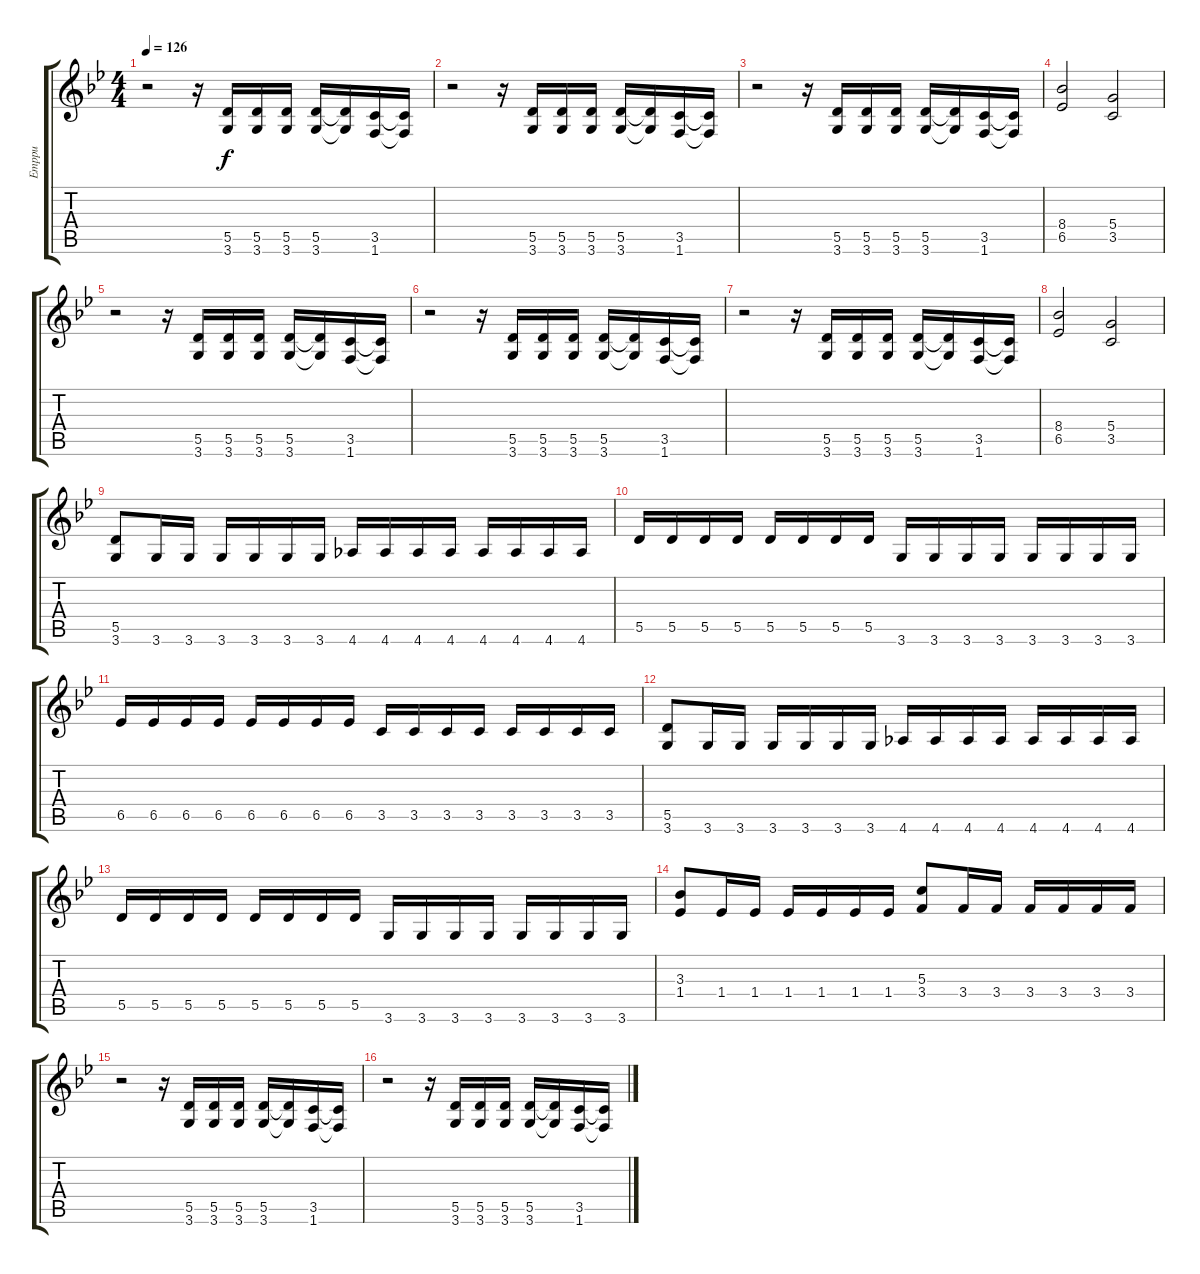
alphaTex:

\track ("Emppu" "Emppu") {instrument distortionguitar}
\staff {score tabs}
\tuning (E4 B3 G3 D3 A2 E2) {hide}
\ts (4 4)
\tempo 126
\clef g2
\ks gminor
r.2{dy f instrument distortionguitar} r.16 (5.5 3.6).16 (5.5 3.6).16 (5.5 3.6).16 (5.5 3.6).16 (5.5{t} 3.6{t}).16 (3.5 1.6).16 (3.5{t} 1.6{t}).16 |
r.2 r.16 (5.5 3.6).16 (5.5 3.6).16 (5.5 3.6).16 (5.5 3.6).16 (5.5{t} 3.6{t}).16 (3.5 1.6).16 (3.5{t} 1.6{t}).16 |
r.2 r.16 (5.5 3.6).16 (5.5 3.6).16 (5.5 3.6).16 (5.5 3.6).16 (5.5{t} 3.6{t}).16 (3.5 1.6).16 (3.5{t} 1.6{t}).16 |
(8.4 6.5).2 (5.4 3.5).2 |
r.2 r.16 (5.5 3.6).16 (5.5 3.6).16 (5.5 3.6).16 (5.5 3.6).16 (5.5{t} 3.6{t}).16 (3.5 1.6).16 (3.5{t} 1.6{t}).16 |
r.2 r.16 (5.5 3.6).16 (5.5 3.6).16 (5.5 3.6).16 (5.5 3.6).16 (5.5{t} 3.6{t}).16 (3.5 1.6).16 (3.5{t} 1.6{t}).16 |
r.2 r.16 (5.5 3.6).16 (5.5 3.6).16 (5.5 3.6).16 (5.5 3.6).16 (5.5{t} 3.6{t}).16 (3.5 1.6).16 (3.5{t} 1.6{t}).16 |
(8.4 6.5).2 (5.4 3.5).2 |
(5.5 3.6).8 3.6.16 3.6.16 3.6.16 3.6.16 3.6.16 3.6.16 4.6.16 4.6.16 4.6.16 4.6.16 4.6.16 4.6.16 4.6.16 4.6.16 |
5.5.16 5.5.16 5.5.16 5.5.16 5.5.16 5.5.16 5.5.16 5.5.16 3.6.16 3.6.16 3.6.16 3.6.16 3.6.16 3.6.16 3.6.16 3.6.16 |
6.5.16 6.5.16 6.5.16 6.5.16 6.5.16 6.5.16 6.5.16 6.5.16 3.5.16 3.5.16 3.5.16 3.5.16 3.5.16 3.5.16 3.5.16 3.5.16 |
(5.5 3.6).8 3.6.16 3.6.16 3.6.16 3.6.16 3.6.16 3.6.16 4.6.16 4.6.16 4.6.16 4.6.16 4.6.16 4.6.16 4.6.16 4.6.16 |
5.5.16 5.5.16 5.5.16 5.5.16 5.5.16 5.5.16 5.5.16 5.5.16 3.6.16 3.6.16 3.6.16 3.6.16 3.6.16 3.6.16 3.6.16 3.6.16 |
(3.3 1.4).8 1.4.16 1.4.16 1.4.16 1.4.16 1.4.16 1.4.16 (5.3 3.4).8 3.4.16 3.4.16 3.4.16 3.4.16 3.4.16 3.4.16 |
r.2 r.16 (5.5 3.6).16 (5.5 3.6).16 (5.5 3.6).16 (5.5 3.6).16 (5.5{t} 3.6{t}).16 (3.5 1.6).16 (3.5{t} 1.6{t}).16 |
r.2 r.16 (5.5 3.6).16 (5.5 3.6).16 (5.5 3.6).16 (5.5 3.6).16 (5.5{t} 3.6{t}).16 (3.5 1.6).16 (3.5{t} 1.6{t}).16
